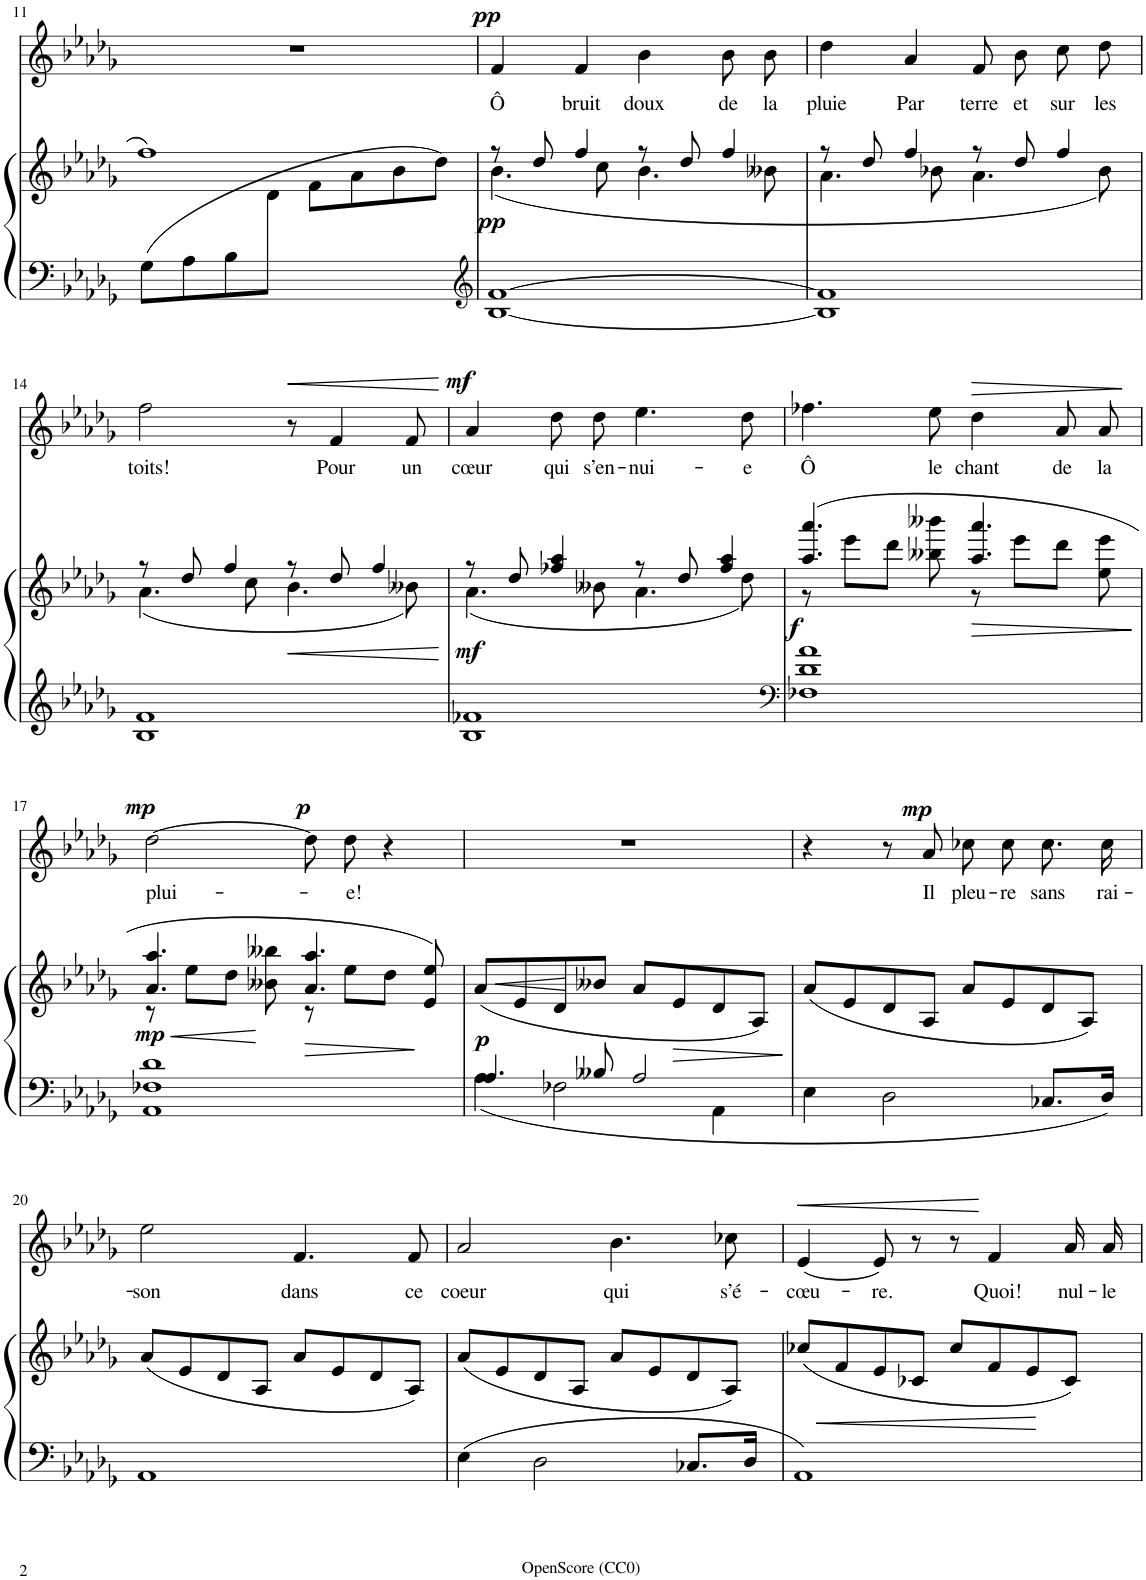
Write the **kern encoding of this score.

**kern	**kern	**dynam	**kern	**text	**dynam
*part2	*part2	*part2	*part1	*part1	*part1
*staff3	*staff2	*staff2/3	*staff1	*staff1	*staff1
*I"Piano	*	*	*I"Chant               Voice	*	*
*I'Pno	*	*	*	*	*
!!LO:PB:g=z
*clefF4	*clefG2	*	*clefG2	*	*
*k[b-e-a-d-g-]	*k[b-e-a-d-g-]	*	*k[b-e-a-d-g-]	*	*
*M4/4	*M4/4	*	*M4/4	*	*
*met(c)	*met(c)	*	*met(c)	*	*
=11	=11	=11	=11	=11	=11
*	*^	*	*	*	*
(8G-\L	1ff	4.ryy	.	1r	.	.
8A-\	.	.	.	.	.	.
8B-\	.	.	.	.	.	.
2ryy	.	8d-\J	.	.	.	.
.	.	8f\L	.	.	.	.
.	.	8a-\	.	.	.	.
.	.	8b-\	.	.	.	.
8ryy	.	8dd-\J)	.	.	.	.
=12	=12	=12	=12	=12	=12	=12
*clefG2	*	*	*	*	*	*
!	!	!	!LO:DY:b	!	!LO:LY:b	!LO:DY:a
[1B- [1f	8r	(4.b-\	pp	4f/	Ô	pp
.	8dd-/	.	.	.	.	.
!	!	!	!	!	!LO:LY:b	!
.	4ff/	.	.	4f/	bruit	.
.	.	8cc\	.	.	.	.
!	!	!	!	!	!LO:LY:b	!
.	8r	4.b-\	.	4b-\	doux	.
.	8dd-/	.	.	.	.	.
!	!	!	!	!	!LO:LY:b	!
.	4ff/	.	.	8b-\L	de	.
!	!	!	!	!	!LO:LY:b	!
.	.	8b--X\	.	8b-\J	la	.
=13	=13	=13	=13	=13	=13	=13
!	!	!	!	!	!LO:LY:b	!
1B-] 1f]	8r	4.a-\	.	4dd-\	pluie	.
.	8dd-/	.	.	.	.	.
!	!	!	!	!	!LO:LY:b	!
.	4ff/	.	.	4a-/	Par	.
.	.	8b-X\	.	.	.	.
!	!	!	!	!	!LO:LY:b	!
.	8r	4.a-\	.	8f/L	terre	.
!	!	!	!	!	!LO:LY:b	!
.	8dd-/	.	.	8b-/J	et	.
!	!	!	!	!	!LO:LY:b	!
.	4ff/	.	.	8cc\L	sur	.
!	!	!	!	!	!LO:LY:b	!
.	.	8b-\)	.	8dd-\J	les	.
!!LO:LB:g=z
=14	=14	=14	=14	=14	=14	=14
!	!	!	!	!	!LO:LY:b	!
1B- 1f	8r	(4.a-\	.	2ff\	toits!	.
.	8dd-/	.	.	.	.	.
.	4ff/	.	.	.	.	.
.	.	8cc\	.	.	.	.
!	!	!	!LO:HP:b	!	!	!LO:HP:b
.	8r	4.b-\	<	8r	.	<
!	!	!	!	!	!LO:LY:b	!
.	8dd-/	.	.	4f/	Pour	.
.	4ff/	.	.	.	.	.
!	!	!	!	!	!LO:LY:b	!
.	.	8b--X\)	.	8f/	un	.
*	*v	*v	*	*	*	*
.	.	[	.	.	[
=15	=15	=15	=15	=15	=15
*	*^	*	*	*	*
!	!	!	!LO:DY:b	!	!LO:LY:b	!LO:DY:a
1B- 1f-X	8r	(4.a-\	mf	4a-/	cœur	mf
.	8dd-/	.	.	.	.	.
!	!	!	!	!	!LO:LY:b	!
.	4ff-X/ 4aa-/	.	.	8dd-\L	qui	.
!	!	!	!	!	!LO:LY:b	!
.	.	8b--X\	.	8dd-\J	s’en-	.
!	!	!	!	!	!LO:LY:b	!
.	8r	4.a-\	.	4.ee-\	-nui-	.
.	8dd-/	.	.	.	.	.
.	4ff-/ 4aa-/	.	.	.	.	.
!	!	!	!	!	!LO:LY:b	!
.	.	8dd-\)	.	8dd-\	-e	.
=16	=16	=16	=16	=16	=16	=16
*clefF4	*	*	*	*	*	*
!	!	!	!LO:DY:b	!	!LO:LY:b	!
1F-X 1d- 1a-	(4.aa-/ 4.aaa-/	8r	f	4.ff-X\	Ô	.
.	.	8eee-\L	.	.	.	.
.	.	8ddd-\J	.	.	.	.
!	!	!	!	!	!LO:LY:b	!
.	8bb--X\ 8bbb--X\	8ryy	.	8ee-\	le	.
!	!	!	!LO:HP:b	!	!LO:LY:b	!LO:HP:b
.	4.aa-/ 4.aaa-/	8r	>	4dd-\	chant	>
.	.	8eee-\L	.	.	.	.
!	!	!	!	!	!LO:LY:b	!
.	.	8ddd-\J	.	8a-/L	de	.
!	!	!	!	!	!LO:LY:b	!
.	8ee-\ 8eee-\	8ryy	.	8a-/J	la	.
*	*v	*v	*	*	*	*
.	.	]	.	.	]
!!LO:LB:g=z
=17	=17	=17	=17	=17	=17
!	!	!LO:HP:b	!	!LO:LY:b	!
*	*^	*	*	*	*
!	!	!	!LO:DY:n=1:b	!	!	!LO:DY:a
1AA- 1F-X 1d-	4.a-/ 4.aa-/	8r	< mp	[2dd-\	plui-	mp
.	.	8ee-\L	.	.	.	.
.	.	8dd-\J	.	.	.	.
.	8b--X\ 8bb--X\	8ryy	[	.	.	.
!	!	!	!LO:HP:b	!	!	!LO:DY:a
.	4.a-/ 4.aa-/	8r	>	8dd-\L]	.	p
!	!	!	!	!	!LO:LY:b	!
.	.	8ee-\L	.	8dd-\J	-e!	.
.	.	8dd-\J	.	4r	.	.
.	8e-/ 8ee-/)	8ryy	]	.	.	.
=18	=18	=18	=18	=18	=18	=18
*^	*	*	*	*	*	*
!LO:N:head=solid	!LO:N:head=solid	!	!	!LO:DY:b	!	!	!
*	*	*v	*v	*	*	*	*
4.A-/	4A-\	(8a-/L	p	1r	.	.
!	!	!	!LO:HP:b	!	!	!
.	.	8e-/	<	.	.	.
.	2F-X\	8d-/	.	.	.	.
8B--X/	.	8b--X/J	[	.	.	.
2A-/	.	8a-/L	.	.	.	.
!	!	!	!LO:HP:b	!	!	!
.	.	8e-/	>	.	.	.
.	4AA-\	8d-/	.	.	.	.
.	.	8A-/J)	.	.	.	.
*v	*v	*	*	*	*	*
.	.	]	.	.	.
=19	=19	=19	=19	=19	=19
4E-\	(8a-/L	.	4r	.	.
.	8e-/	.	.	.	.
2D-\	8d-/	.	8r	.	.
!	!	!	!	!LO:LY:b	!LO:DY:a
.	8A-/J	.	8a-/	Il	mp
!	!	!	!	!LO:LY:b	!
.	8a-/L	.	8cc-X\L	pleu-	.
!	!	!	!	!LO:LY:b	!
.	8e-/	.	8cc-\J	-re	.
!	!	!	!	!LO:LY:b	!
8.C-X/L	8d-/	.	8.cc-\L	sans	.
.	8A-/J)	.	.	.	.
!	!	!	!	!LO:LY:b	!
16D-/Jk	.	.	16cc-\Jk	rai-	.
!!LO:LB:g=z
=20	=20	=20	=20	=20	=20
!	!	!	!	!LO:LY:b	!
1AA-	(8a-/L	.	2ee-\	-son	.
.	8e-/	.	.	.	.
.	8d-/	.	.	.	.
.	8A-/J	.	.	.	.
!	!	!	!	!LO:LY:b	!
.	8a-/L	.	4.f/	dans	.
.	8e-/	.	.	.	.
.	8d-/	.	.	.	.
!	!	!	!	!LO:LY:b	!
.	8A-/J)	.	8f/	ce	.
=21	=21	=21	=21	=21	=21
!	!	!	!	!LO:LY:b	!
4E-\	(8a-/L	.	2a-/	coeur	.
.	8e-/	.	.	.	.
2D-\	8d-/	.	.	.	.
.	8A-/J	.	.	.	.
!	!	!	!	!LO:LY:b	!
.	8a-/L	.	4.b-\	qui	.
.	8e-/	.	.	.	.
8.C-X/L	8d-/	.	.	.	.
!	!	!	!	!LO:LY:b	!
.	8A-/J)	.	8cc-X\	s’é-	.
16D-/Jk	.	.	.	.	.
=22	=22	=22	=22	=22	=22
!	!	!LO:HP:b	!	!LO:LY:b	!LO:HP:b
1AA-	(8cc-X/L	<	[4e-/	-cœu-	<
.	8f/	.	.	.	.
!	!	!	!	!LO:LY:b	!
.	8e-/	.	8e-/]	-re.	.
.	8c-X/J	.	8r	.	.
.	8cc-/L	.	8r	.	.
!	!	!	!	!LO:LY:b	!
.	8f/	.	4f/	Quoi!	[
.	8e-/	[	.	.	.
!	!	!	!	!LO:LY:b	!
.	8c-/J)	.	16a-/LL	nul-	.
!	!	!	!	!LO:LY:b	!
.	.	.	16a-/JJ	-le	.
=	=	=	=	=	=
*-	*-	*-	*-	*-	*-
